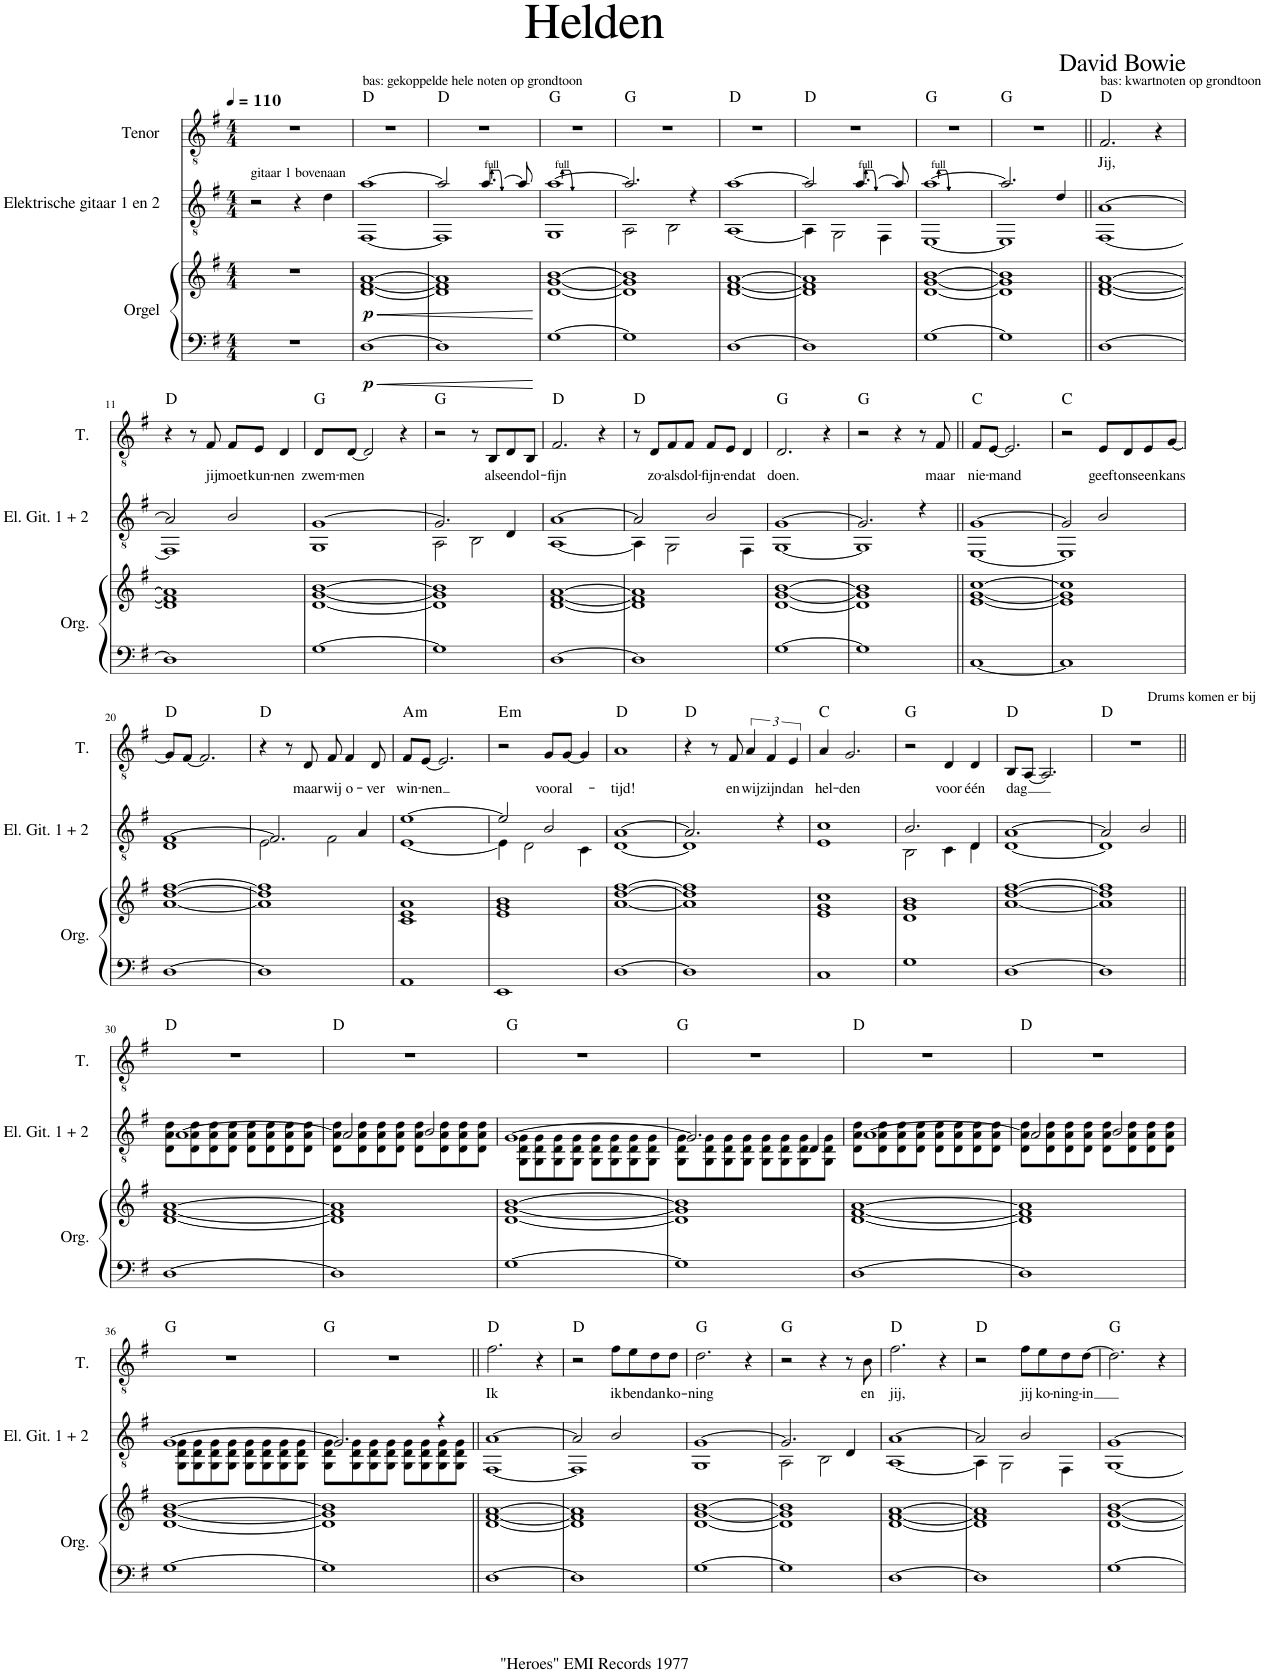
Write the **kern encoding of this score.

**kern	**kern	**dynam	**kern	**kern	**text	**harte
*part3	*part3	*part3	*part2	*part1	*part1	*part1
*staff4	*staff3	*staff3/4	*staff2	*staff1	*staff1	*
*I"Orgel	*	*	*I"Elektrische gitaar 1 en 2	*I"Tenor	*	*
*I'Org.	*	*	*I'El. Git. 1 + 2	*I'T.	*	*
*clefF4	*clefG2	*	*clefGv2	*clefGv2	*	*
*k[f#]	*k[f#]	*	*k[f#]	*k[f#]	*	*
*M4/4	*M4/4	*	*M4/4	*M4/4	*	*
*MM110	*MM110	*	*MM110	*MM110	*	*
=1	=1	=1	=1	=1	=1	=1
!	!	!	!LO:TX:a:t=gitaar 1 bovenaan	!	!	!
1r	1r	.	2r	1r	.	.
.	.	.	4r	.	.	.
.	.	.	4d\	.	.	.
=2	=2	=2	=2	=2	=2	=2
!	!	!	!	!LO:TX:a:t=bas&colon; gekoppelde hele noten op grondtoon	!	!
!	!	!LO:HP:b	!	!	!	!
*	*	*	*^	*	*	*
!	!	!LO:DY:n=1:b=2	!	!	!	!	!
!	!	!LO:DY:n=2:b	!	!	!	!	!
[1D	[1d [1f# [1a	< p p	[1a	[1FF#	1r	.	D:maj
=3	=3	=3	=3	=3	=3	=3	=3
1D]	1d] 1f#] 1a]	.	2a/]	1FF#]	1r	.	D:maj
.	.	.	[4.a/	.	.	.	.
.	.	.	8a/]	.	.	.	.
*	*	*	*v	*v	*	*	*
.	.	[	.	.	.	.
=4	=4	=4	=4	=4	=4	=4
*	*	*	*^	*	*	*
[1G	[1d [1g [1b	.	[1a	1GG	1r	.	G:maj
=5	=5	=5	=5	=5	=5	=5	=5
1G]	1d] 1g] 1b]	.	2.a/]	2AA\	1r	.	G:maj
.	.	.	.	2BB\	.	.	.
.	.	.	4r	.	.	.	.
=6	=6	=6	=6	=6	=6	=6	=6
[1D	[1d [1f# [1a	.	[1a	[1AA	1r	.	D:maj
=7	=7	=7	=7	=7	=7	=7	=7
1D]	1d] 1f#] 1a]	.	2a/]	4AA\]	1r	.	D:maj
.	.	.	.	2GG\	.	.	.
.	.	.	[4.a/	.	.	.	.
.	.	.	.	4FF#\	.	.	.
.	.	.	8a/]	.	.	.	.
=8	=8	=8	=8	=8	=8	=8	=8
[1G	[1d [1g [1b	.	[1a	[1EE	1r	.	G:maj
=9	=9	=9	=9	=9	=9	=9	=9
1G]	1d] 1g] 1b]	.	2.a/]	1EE]	1r	.	G:maj
.	.	.	4d/	.	.	.	.
=10||	=10||	=10||	=10||	=10||	=10||	=10||	=10||
!	!	!	!	!	!LO:TX:a:t=bas&colon; kwartnoten op grondtoon	!	!
!	!	!	!	!	!	!LO:LY:b	!
[1D	[1d [1f# [1a	.	[1A	[1FF#	2.F#/	Jij,	D:maj
.	.	.	.	.	4r	.	.
!!LO:LB:g=z
=11	=11	=11	=11	=11	=11	=11	=11
1D]	1d] 1f#] 1a]	.	2A/]	1FF#]	4r	.	D:maj
.	.	.	.	.	8r	.	.
!	!	!	!	!	!	!LO:LY:b	!
.	.	.	.	.	8F#/	jij	.
!	!	!	!	!	!	!LO:LY:b	!
.	.	.	2B/	.	8F#/L	moet	.
!	!	!	!	!	!	!LO:LY:b	!
.	.	.	.	.	8E/J	kun-	.
!	!	!	!	!	!	!LO:LY:b	!
.	.	.	.	.	4D/	-nen	.
=12	=12	=12	=12	=12	=12	=12	=12
!	!	!	!	!	!	!LO:LY:b	!
[1G	[1d [1g [1b	.	[1G	1GG	8D/L	zwem-	G:maj
!	!	!	!	!	!	!LO:LY:b	!
.	.	.	.	.	[8D/J	-men	.
.	.	.	.	.	2D/]	.	.
.	.	.	.	.	4r	.	.
=13	=13	=13	=13	=13	=13	=13	=13
1G]	1d] 1g] 1b]	.	2.G/]	2AA\	2r	.	G:maj
.	.	.	.	2BB\	8r	.	.
!	!	!	!	!	!	!LO:LY:b	!
.	.	.	.	.	8BB/L	als	.
!	!	!	!	!	!	!LO:LY:b	!
.	.	.	4D/	.	8D/	een	.
!	!	!	!	!	!	!LO:LY:b	!
.	.	.	.	.	8BB/J	dol-	.
=14	=14	=14	=14	=14	=14	=14	=14
!	!	!	!	!	!	!LO:LY:b	!
[1D	[1d [1f# [1a	.	[1A	[1AA	2.F#/	-fijn	D:maj
.	.	.	.	.	4r	.	.
=15	=15	=15	=15	=15	=15	=15	=15
1D]	1d] 1f#] 1a]	.	2A/]	4AA\]	8r	.	D:maj
!	!	!	!	!	!	!LO:LY:b	!
.	.	.	.	.	8D/L	zo-	.
!	!	!	!	!	!	!LO:LY:b	!
.	.	.	.	2GG\	8F#/	-als	.
!	!	!	!	!	!	!LO:LY:b	!
.	.	.	.	.	8F#/J	dol-	.
!	!	!	!	!	!	!LO:LY:b	!
.	.	.	2B/	.	8F#/L	-fijn-	.
!	!	!	!	!	!	!LO:LY:b	!
.	.	.	.	.	8E/J	-en	.
!	!	!	!	!	!	!LO:LY:b	!
.	.	.	.	4FF#\	4D/	dat	.
=16	=16	=16	=16	=16	=16	=16	=16
!	!	!	!	!	!	!LO:LY:b	!
[1G	[1d [1g [1b	.	[1G	[1GG	2.D/	doen.	G:maj
.	.	.	.	.	4r	.	.
=17	=17	=17	=17	=17	=17	=17	=17
1G]	1d] 1g] 1b]	.	2.G/]	1GG]	2r	.	G:maj
.	.	.	.	.	4r	.	.
.	.	.	4r	.	8r	.	.
!	!	!	!	!	!	!LO:LY:b	!
.	.	.	.	.	8F#/	maar	.
=18||	=18||	=18||	=18||	=18||	=18||	=18||	=18||
!	!	!	!	!	!	!LO:LY:b	!
[1C	[1e [1g [1cc	.	[1G	[1EE	8F#/L	nie-	C:maj
!	!	!	!	!	!	!LO:LY:b	!
.	.	.	.	.	[8E/J	-mand	.
.	.	.	.	.	2.E/]	.	.
=19	=19	=19	=19	=19	=19	=19	=19
1C]	1e] 1g] 1cc]	.	2G/]	1EE]	2r	.	C:maj
!	!	!	!	!	!	!LO:LY:b	!
.	.	.	2B/	.	8E/L	geeft	.
!	!	!	!	!	!	!LO:LY:b	!
.	.	.	.	.	8D/	ons	.
!	!	!	!	!	!	!LO:LY:b	!
.	.	.	.	.	8E/	een	.
!	!	!	!	!	!	!LO:LY:b	!
.	.	.	.	.	[8G/J	kans	.
!!LO:LB:g=z
=20	=20	=20	=20	=20	=20	=20	=20
[1D	[1a [1dd [1ff#	.	[1F#	1D	8G/L]	.	D:maj
.	.	.	.	.	[8F#/J	.	.
.	.	.	.	.	2.F#/]	.	.
=21	=21	=21	=21	=21	=21	=21	=21
1D]	1a] 1dd] 1ff#]	.	2.F#/]	2E\	4r	.	D:maj
.	.	.	.	.	8r	.	.
!	!	!	!	!	!	!LO:LY:b	!
.	.	.	.	.	8D/	maar	.
!	!	!	!	!	!	!LO:LY:b	!
.	.	.	.	2F#\	8F#/	wij	.
!	!	!	!	!	!	!LO:LY:b	!
.	.	.	.	.	4F#/	o-	.
.	.	.	4A/	.	.	.	.
!	!	!	!	!	!	!LO:LY:b	!
.	.	.	.	.	8D/	-ver	.
=22	=22	=22	=22	=22	=22	=22	=22
!	!	!	!	!	!	!LO:LY:b	!LO:H:kt=m
1AA	1c 1e 1a	.	[1e	[1E	8F#/L	win-	A:min
!	!	!	!	!	!	!LO:LY:b	!
.	.	.	.	.	[8E/J	-nen	.
.	.	.	.	.	2.E/]	.	.
=23	=23	=23	=23	=23	=23	=23	=23
!	!	!	!	!	!	!	!LO:H:kt=m
1EE	1e 1g 1b	.	2e/]	4E\]	2r	.	E:min
.	.	.	.	2D\	.	.	.
!	!	!	!	!	!	!LO:LY:b	!
.	.	.	2B/	.	8G/L	voor	.
!	!	!	!	!	!	!LO:LY:b	!
.	.	.	.	.	[8G/J	al-	.
.	.	.	.	4C\	4G/]	.	.
=24	=24	=24	=24	=24	=24	=24	=24
!	!	!	!	!	!	!LO:LY:b	!
[1D	[1a [1dd [1ff#	.	[1A	[1D	1A	-tijd!	D:maj
=25	=25	=25	=25	=25	=25	=25	=25
1D]	1a] 1dd] 1ff#]	.	2.A/]	1D]	4r	.	D:maj
.	.	.	.	.	8r	.	.
!	!	!	!	!	!	!LO:LY:b	!
.	.	.	.	.	8F#/	en	.
!	!	!	!	!	!	!LO:LY:b	!
.	.	.	.	.	6A/	wij	.
!	!	!	!	!	!	!LO:LY:b	!
.	.	.	.	.	6F#/	zijn	.
.	.	.	4r	.	.	.	.
!	!	!	!	!	!	!LO:LY:b	!
.	.	.	.	.	6E/	dan	.
=26	=26	=26	=26	=26	=26	=26	=26
!	!	!	!	!	!	!LO:LY:b	!
1C	1e 1g 1cc	.	1c	1E	4A/	hel-	C:maj
!	!	!	!	!	!	!LO:LY:b	!
.	.	.	.	.	2.G/	-den	.
=27	=27	=27	=27	=27	=27	=27	=27
1G	1d 1g 1b	.	2.B/	2BB\	2r	.	G:maj
!	!	!	!	!	!	!LO:LY:b	!
.	.	.	.	4C\	4D/	voor	.
!	!	!	!	!	!	!LO:LY:b	!
.	.	.	4D/	4D\	4D/	één	.
=28	=28	=28	=28	=28	=28	=28	=28
!	!	!	!	!	!	!LO:LY:b	!
[1D	[1a [1dd [1ff#	.	[1A	[1D	8BB/L	dag	D:maj
.	.	.	.	.	[8AA/J	.	.
.	.	.	.	.	2.AA/]	.	.
=29	=29	=29	=29	=29	=29	=29	=29
!	!	!	!	!	!LO:TX:a:t=Drums komen er bij	!	!
1D]	1a] 1dd] 1ff#]	.	2A/]	1D]	1r	.	D:maj
.	.	.	2B/	.	.	.	.
!!LO:LB:g=z
=30||	=30||	=30||	=30||	=30||	=30||	=30||	=30||
[1D	[1d [1f# [1a	.	[1A	8D\ 8A\ 8d\L	1r	.	D:maj
.	.	.	.	8D\ 8A\ 8d\	.	.	.
.	.	.	.	8D\ 8A\ 8d\	.	.	.
.	.	.	.	8D\ 8A\ 8d\J	.	.	.
.	.	.	.	8D\ 8A\ 8d\L	.	.	.
.	.	.	.	8D\ 8A\ 8d\	.	.	.
.	.	.	.	8D\ 8A\ 8d\	.	.	.
.	.	.	.	8D\ 8A\ 8d\J	.	.	.
=31	=31	=31	=31	=31	=31	=31	=31
1D]	1d] 1f#] 1a]	.	2A/]	8D\ 8A\ 8d\L	1r	.	D:maj
.	.	.	.	8D\ 8A\ 8d\	.	.	.
.	.	.	.	8D\ 8A\ 8d\	.	.	.
.	.	.	.	8D\ 8A\ 8d\J	.	.	.
.	.	.	2B/	8D\ 8A\ 8d\L	.	.	.
.	.	.	.	8D\ 8A\ 8d\	.	.	.
.	.	.	.	8D\ 8A\ 8d\	.	.	.
.	.	.	.	8D\ 8A\ 8d\J	.	.	.
=32	=32	=32	=32	=32	=32	=32	=32
[1G	[1d [1g [1b	.	[1G	8GG\ 8D\ 8G\L	1r	.	G:maj
.	.	.	.	8GG\ 8D\ 8G\	.	.	.
.	.	.	.	8GG\ 8D\ 8G\	.	.	.
.	.	.	.	8GG\ 8D\ 8G\J	.	.	.
.	.	.	.	8GG\ 8D\ 8G\L	.	.	.
.	.	.	.	8GG\ 8D\ 8G\	.	.	.
.	.	.	.	8GG\ 8D\ 8G\	.	.	.
.	.	.	.	8GG\ 8D\ 8G\J	.	.	.
=33	=33	=33	=33	=33	=33	=33	=33
1G]	1d] 1g] 1b]	.	2.G/]	8GG\ 8D\ 8G\L	1r	.	G:maj
.	.	.	.	8GG\ 8D\ 8G\	.	.	.
.	.	.	.	8GG\ 8D\ 8G\	.	.	.
.	.	.	.	8GG\ 8D\ 8G\J	.	.	.
.	.	.	.	8GG\ 8D\ 8G\L	.	.	.
.	.	.	.	8GG\ 8D\ 8G\	.	.	.
.	.	.	4D/	8GG\ 8D\ 8G\	.	.	.
.	.	.	.	8GG\ 8D\ 8G\J	.	.	.
=34	=34	=34	=34	=34	=34	=34	=34
[1D	[1d [1f# [1a	.	[1A	8D\ 8A\ 8d\L	1r	.	D:maj
.	.	.	.	8D\ 8A\ 8d\	.	.	.
.	.	.	.	8D\ 8A\ 8d\	.	.	.
.	.	.	.	8D\ 8A\ 8d\J	.	.	.
.	.	.	.	8D\ 8A\ 8d\L	.	.	.
.	.	.	.	8D\ 8A\ 8d\	.	.	.
.	.	.	.	8D\ 8A\ 8d\	.	.	.
.	.	.	.	8D\ 8A\ 8d\J	.	.	.
=35	=35	=35	=35	=35	=35	=35	=35
1D]	1d] 1f#] 1a]	.	2A/]	8D\ 8A\ 8d\L	1r	.	D:maj
.	.	.	.	8D\ 8A\ 8d\	.	.	.
.	.	.	.	8D\ 8A\ 8d\	.	.	.
.	.	.	.	8D\ 8A\ 8d\J	.	.	.
.	.	.	2B/	8D\ 8A\ 8d\L	.	.	.
.	.	.	.	8D\ 8A\ 8d\	.	.	.
.	.	.	.	8D\ 8A\ 8d\	.	.	.
.	.	.	.	8D\ 8A\ 8d\J	.	.	.
!!LO:LB:g=z
=36	=36	=36	=36	=36	=36	=36	=36
[1G	[1d [1g [1b	.	[1G	8GG\ 8D\ 8G\L	1r	.	G:maj
.	.	.	.	8GG\ 8D\ 8G\	.	.	.
.	.	.	.	8GG\ 8D\ 8G\	.	.	.
.	.	.	.	8GG\ 8D\ 8G\J	.	.	.
.	.	.	.	8GG\ 8D\ 8G\L	.	.	.
.	.	.	.	8GG\ 8D\ 8G\	.	.	.
.	.	.	.	8GG\ 8D\ 8G\	.	.	.
.	.	.	.	8GG\ 8D\ 8G\J	.	.	.
=37	=37	=37	=37	=37	=37	=37	=37
1G]	1d] 1g] 1b]	.	2.G/]	8GG\ 8D\ 8G\L	1r	.	G:maj
.	.	.	.	8GG\ 8D\ 8G\	.	.	.
.	.	.	.	8GG\ 8D\ 8G\	.	.	.
.	.	.	.	8GG\ 8D\ 8G\J	.	.	.
.	.	.	.	8GG\ 8D\ 8G\L	.	.	.
.	.	.	.	8GG\ 8D\ 8G\	.	.	.
.	.	.	4r	8GG\ 8D\ 8G\	.	.	.
.	.	.	.	8GG\ 8D\ 8G\J	.	.	.
=38||	=38||	=38||	=38||	=38||	=38||	=38||	=38||
!	!	!	!	!	!	!LO:LY:b	!
[1D	[1d [1f# [1a	.	[1A	[1FF#	2.f#\	Ik	D:maj
.	.	.	.	.	4r	.	.
=39	=39	=39	=39	=39	=39	=39	=39
1D]	1d] 1f#] 1a]	.	2A/]	1FF#]	2r	.	D:maj
!	!	!	!	!	!	!LO:LY:b	!
.	.	.	2B/	.	8f#\L	ik	.
!	!	!	!	!	!	!LO:LY:b	!
.	.	.	.	.	8e\	ben	.
!	!	!	!	!	!	!LO:LY:b	!
.	.	.	.	.	8d\	dan	.
!	!	!	!	!	!	!LO:LY:b	!
.	.	.	.	.	8d\J	ko-	.
=40	=40	=40	=40	=40	=40	=40	=40
!	!	!	!	!	!	!LO:LY:b	!
[1G	[1d [1g [1b	.	[1G	1GG	2.d\	-ning	G:maj
.	.	.	.	.	4r	.	.
=41	=41	=41	=41	=41	=41	=41	=41
1G]	1d] 1g] 1b]	.	2.G/]	2AA\	2r	.	G:maj
.	.	.	.	2BB\	4r	.	.
.	.	.	4D/	.	8r	.	.
!	!	!	!	!	!	!LO:LY:b	!
.	.	.	.	.	8B\	en	.
=42	=42	=42	=42	=42	=42	=42	=42
!	!	!	!	!	!	!LO:LY:b	!
[1D	[1d [1f# [1a	.	[1A	[1AA	2.f#\	jij,	D:maj
.	.	.	.	.	4r	.	.
=43	=43	=43	=43	=43	=43	=43	=43
1D]	1d] 1f#] 1a]	.	2A/]	4AA\]	2r	.	D:maj
.	.	.	.	2GG\	.	.	.
!	!	!	!	!	!	!LO:LY:b	!
.	.	.	2B/	.	8f#\L	jij	.
!	!	!	!	!	!	!LO:LY:b	!
.	.	.	.	.	8e\	ko-	.
!	!	!	!	!	!	!LO:LY:b	!
.	.	.	.	4FF#\	8d\	-ning-	.
!	!	!	!	!	!	!LO:LY:b	!
.	.	.	.	.	[8d\J	-in	.
=44	=44	=44	=44	=44	=44	=44	=44
[1G	[1d [1g [1b	.	[1G	[1GG	2.d\]	.	G:maj
.	.	.	.	.	4r	.	.
*	*	*	*v	*v	*	*	*
=	=	=	=	=	=	=
*-	*-	*-	*-	*-	*-	*-
